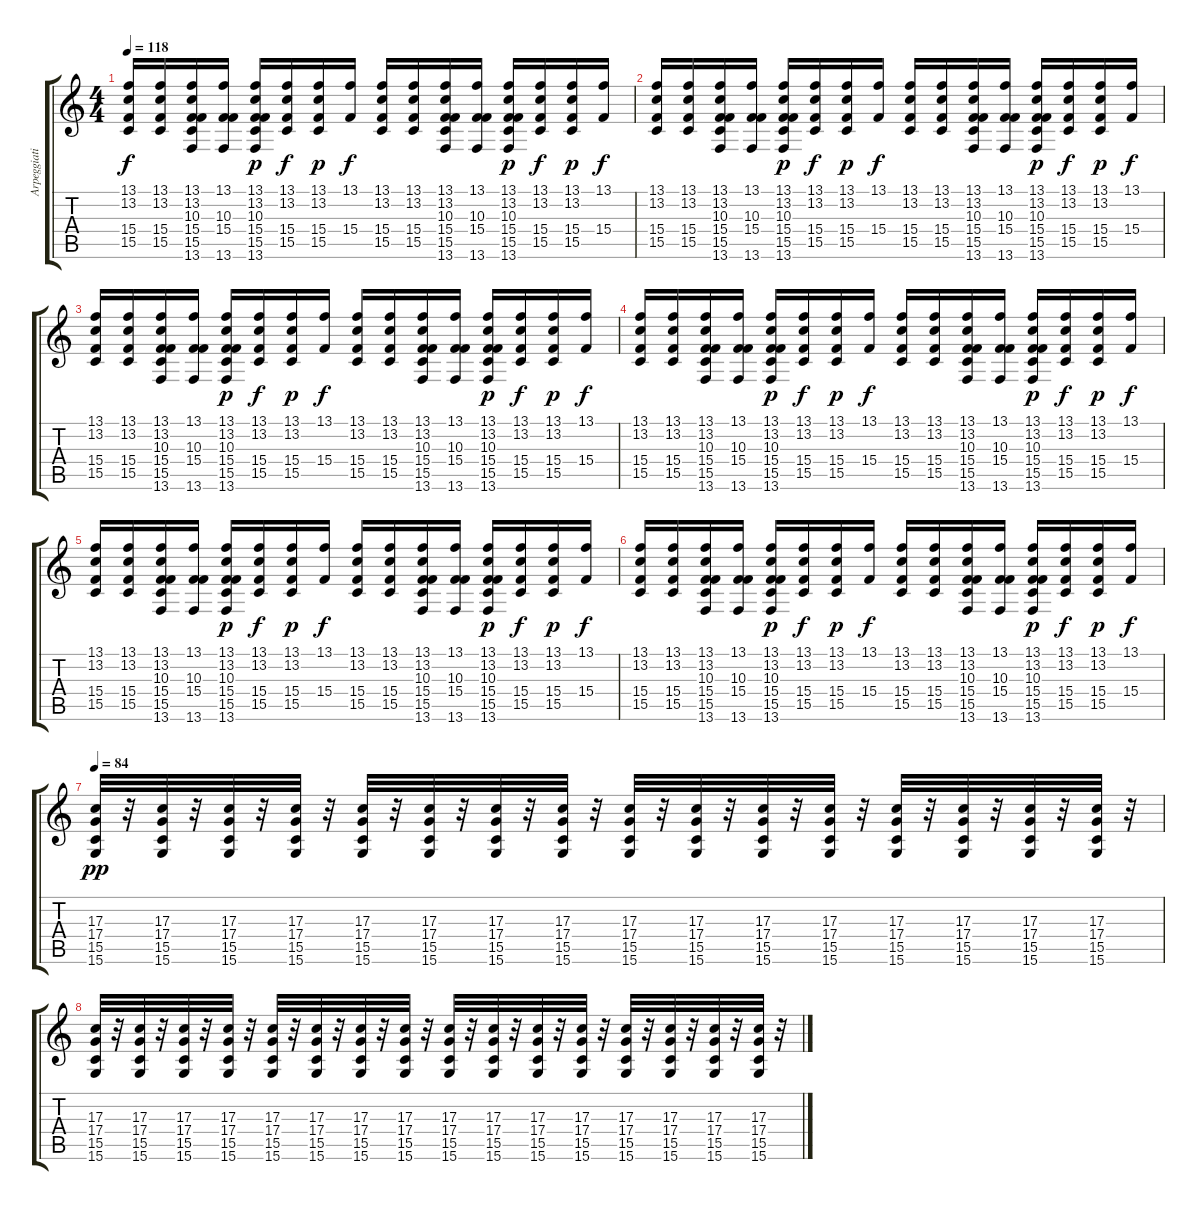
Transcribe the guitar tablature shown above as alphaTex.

\track ("Arpeggiation" "Arpeggiati") {instrument accordion}
\staff {score tabs}
\tuning (E4 B3 G3 D3 A2 E2) {hide}
\ts (4 4)
\tempo 118
\clef g2
\ks c
(13.1 13.2 15.4 15.5).16{dy f} (13.1 13.2 15.4 15.5).16 (13.1 13.2 10.3 15.4 15.5 13.6).16 (13.1 10.3 15.4 13.6).16 (13.1 13.2 10.3 15.4 15.5 13.6).16{dy p} (13.1 13.2 15.4 15.5).16{dy f} (13.1 13.2 15.4 15.5).16{dy p} (13.1 15.4).16{dy f} (13.1 13.2 15.4 15.5).16 (13.1 13.2 15.4 15.5).16 (13.1 13.2 10.3 15.4 15.5 13.6).16 (13.1 10.3 15.4 13.6).16 (13.1 13.2 10.3 15.4 15.5 13.6).16{dy p} (13.1 13.2 15.4 15.5).16{dy f} (13.1 13.2 15.4 15.5).16{dy p} (13.1 15.4).16{dy f} |
(13.1 13.2 15.4 15.5).16 (13.1 13.2 15.4 15.5).16 (13.1 13.2 10.3 15.4 15.5 13.6).16 (13.1 10.3 15.4 13.6).16 (13.1 13.2 10.3 15.4 15.5 13.6).16{dy p} (13.1 13.2 15.4 15.5).16{dy f} (13.1 13.2 15.4 15.5).16{dy p} (13.1 15.4).16{dy f} (13.1 13.2 15.4 15.5).16 (13.1 13.2 15.4 15.5).16 (13.1 13.2 10.3 15.4 15.5 13.6).16 (13.1 10.3 15.4 13.6).16 (13.1 13.2 10.3 15.4 15.5 13.6).16{dy p} (13.1 13.2 15.4 15.5).16{dy f} (13.1 13.2 15.4 15.5).16{dy p} (13.1 15.4).16{dy f} |
(13.1 13.2 15.4 15.5).16 (13.1 13.2 15.4 15.5).16 (13.1 13.2 10.3 15.4 15.5 13.6).16 (13.1 10.3 15.4 13.6).16 (13.1 13.2 10.3 15.4 15.5 13.6).16{dy p} (13.1 13.2 15.4 15.5).16{dy f} (13.1 13.2 15.4 15.5).16{dy p} (13.1 15.4).16{dy f} (13.1 13.2 15.4 15.5).16 (13.1 13.2 15.4 15.5).16 (13.1 13.2 10.3 15.4 15.5 13.6).16 (13.1 10.3 15.4 13.6).16 (13.1 13.2 10.3 15.4 15.5 13.6).16{dy p} (13.1 13.2 15.4 15.5).16{dy f} (13.1 13.2 15.4 15.5).16{dy p} (13.1 15.4).16{dy f} |
(13.1 13.2 15.4 15.5).16 (13.1 13.2 15.4 15.5).16 (13.1 13.2 10.3 15.4 15.5 13.6).16 (13.1 10.3 15.4 13.6).16 (13.1 13.2 10.3 15.4 15.5 13.6).16{dy p} (13.1 13.2 15.4 15.5).16{dy f} (13.1 13.2 15.4 15.5).16{dy p} (13.1 15.4).16{dy f} (13.1 13.2 15.4 15.5).16 (13.1 13.2 15.4 15.5).16 (13.1 13.2 10.3 15.4 15.5 13.6).16 (13.1 10.3 15.4 13.6).16 (13.1 13.2 10.3 15.4 15.5 13.6).16{dy p} (13.1 13.2 15.4 15.5).16{dy f} (13.1 13.2 15.4 15.5).16{dy p} (13.1 15.4).16{dy f} |
(13.1 13.2 15.4 15.5).16 (13.1 13.2 15.4 15.5).16 (13.1 13.2 10.3 15.4 15.5 13.6).16 (13.1 10.3 15.4 13.6).16 (13.1 13.2 10.3 15.4 15.5 13.6).16{dy p} (13.1 13.2 15.4 15.5).16{dy f} (13.1 13.2 15.4 15.5).16{dy p} (13.1 15.4).16{dy f} (13.1 13.2 15.4 15.5).16 (13.1 13.2 15.4 15.5).16 (13.1 13.2 10.3 15.4 15.5 13.6).16 (13.1 10.3 15.4 13.6).16 (13.1 13.2 10.3 15.4 15.5 13.6).16{dy p} (13.1 13.2 15.4 15.5).16{dy f} (13.1 13.2 15.4 15.5).16{dy p} (13.1 15.4).16{dy f} |
(13.1 13.2 15.4 15.5).16 (13.1 13.2 15.4 15.5).16 (13.1 13.2 10.3 15.4 15.5 13.6).16 (13.1 10.3 15.4 13.6).16 (13.1 13.2 10.3 15.4 15.5 13.6).16{dy p} (13.1 13.2 15.4 15.5).16{dy f} (13.1 13.2 15.4 15.5).16{dy p} (13.1 15.4).16{dy f} (13.1 13.2 15.4 15.5).16 (13.1 13.2 15.4 15.5).16 (13.1 13.2 10.3 15.4 15.5 13.6).16 (13.1 10.3 15.4 13.6).16 (13.1 13.2 10.3 15.4 15.5 13.6).16{dy p} (13.1 13.2 15.4 15.5).16{dy f} (13.1 13.2 15.4 15.5).16{dy p} (13.1 15.4).16{dy f} |
\tempo 84
(17.3 17.4 15.5 15.6).32{dy pp} r.32 (17.3 17.4 15.5 15.6).32 r.32 (17.3 17.4 15.5 15.6).32 r.32 (17.3 17.4 15.5 15.6).32 r.32 (17.3 17.4 15.5 15.6).32 r.32 (17.3 17.4 15.5 15.6).32 r.32 (17.3 17.4 15.5 15.6).32 r.32 (17.3 17.4 15.5 15.6).32 r.32 (17.3 17.4 15.5 15.6).32 r.32 (17.3 17.4 15.5 15.6).32 r.32 (17.3 17.4 15.5 15.6).32 r.32 (17.3 17.4 15.5 15.6).32 r.32 (17.3 17.4 15.5 15.6).32 r.32 (17.3 17.4 15.5 15.6).32 r.32 (17.3 17.4 15.5 15.6).32 r.32 (17.3 17.4 15.5 15.6).32 r.32 |
(17.3 17.4 15.5 15.6).32 r.32 (17.3 17.4 15.5 15.6).32 r.32 (17.3 17.4 15.5 15.6).32 r.32 (17.3 17.4 15.5 15.6).32 r.32 (17.3 17.4 15.5 15.6).32 r.32 (17.3 17.4 15.5 15.6).32 r.32 (17.3 17.4 15.5 15.6).32 r.32 (17.3 17.4 15.5 15.6).32 r.32 (17.3 17.4 15.5 15.6).32 r.32 (17.3 17.4 15.5 15.6).32 r.32 (17.3 17.4 15.5 15.6).32 r.32 (17.3 17.4 15.5 15.6).32 r.32 (17.3 17.4 15.5 15.6).32 r.32 (17.3 17.4 15.5 15.6).32 r.32 (17.3 17.4 15.5 15.6).32 r.32 (17.3 17.4 15.5 15.6).32 r.32
